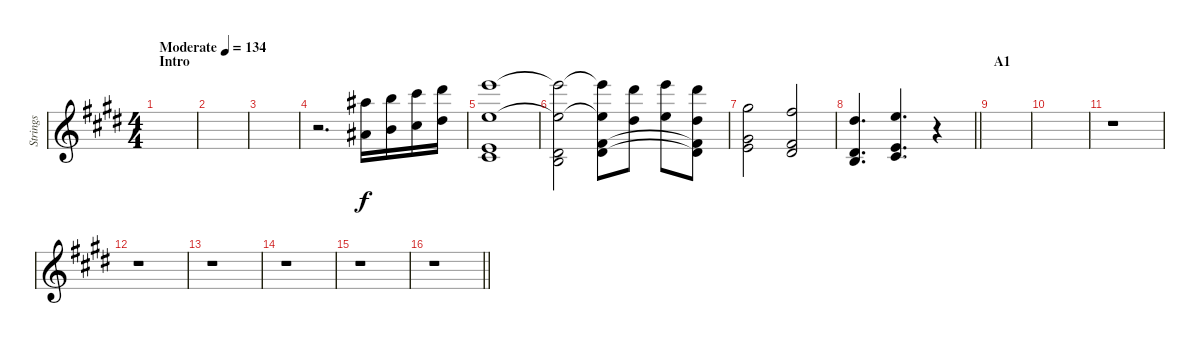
\track ("Strings" "Strings") {instrument stringensemble1}
\staff {score}
\tuning (E4 B3 G3 D3 A2 E2 B1) {hide}
\ts (4 4)
\section ("" "Intro")
\tempo (134 "Moderate")
\clef g2
\ks e
|
|
|
r.2{d} (18.1 11.2).16 (19.1 12.2).16 (21.1 14.2).16 (23.1 16.2).16 |
(24.1 17.2 9.3 11.4).1 |
(24.1{t} 17.2{t} 8.3 9.4).2 (24.1{t} 17.2{t} 11.3 13.4).8 (23.1 16.2).8 (24.1 17.2).8 (23.1 16.2 11.3{t} 13.4{t}).8 |
(16.1 9.2 9.3).2 (14.1 7.2 8.3).2 |
\barLineRight lightlight
(11.1 4.2 4.3).4{d} (12.1 9.3 11.4).4{d} r.4 |
\section ("" "A1")
|
|
r.1 |
r.1 |
r.1 |
r.1 |
r.1 |
\barLineRight lightlight
r.1
